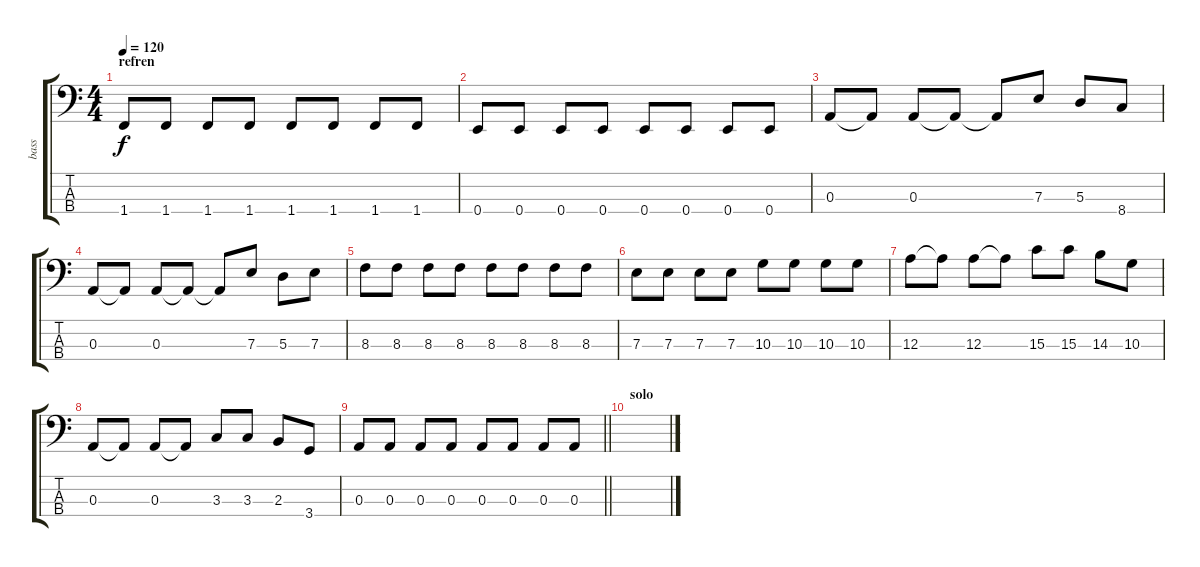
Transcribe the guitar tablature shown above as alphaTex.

\track ("bass" "bass") {instrument electricbasspick}
\staff {score tabs}
\tuning (G2 D2 A1 E1) {hide}
\ts (4 4)
\section ("" "refren")
\tempo 120
\clef f4
\ks c
1.4.8{dy f} 1.4.8 1.4.8 1.4.8 1.4.8 1.4.8 1.4.8 1.4.8 |
0.4.8 0.4.8 0.4.8 0.4.8 0.4.8 0.4.8 0.4.8 0.4.8 |
0.3.8 0.3{t}.8 0.3.8 0.3{t}.8 0.3{t}.8 7.3.8 5.3.8 8.4.8 |
0.3.8 0.3{t}.8 0.3.8 0.3{t}.8 0.3{t}.8 7.3.8 5.3.8 7.3.8 |
8.3.8 8.3.8 8.3.8 8.3.8 8.3.8 8.3.8 8.3.8 8.3.8 |
7.3.8 7.3.8 7.3.8 7.3.8 10.3.8 10.3.8 10.3.8 10.3.8 |
12.3.8 12.3{t}.8 12.3.8 12.3{t}.8 15.3.8 15.3.8 14.3.8 10.3.8 |
0.3.8 0.3{t}.8 0.3.8 0.3{t}.8 3.3.8 3.3.8 2.3.8 3.4.8 |
\barLineRight lightlight
0.3.8 0.3.8 0.3.8 0.3.8 0.3.8 0.3.8 0.3.8 0.3.8 |
\section ("" "solo")
